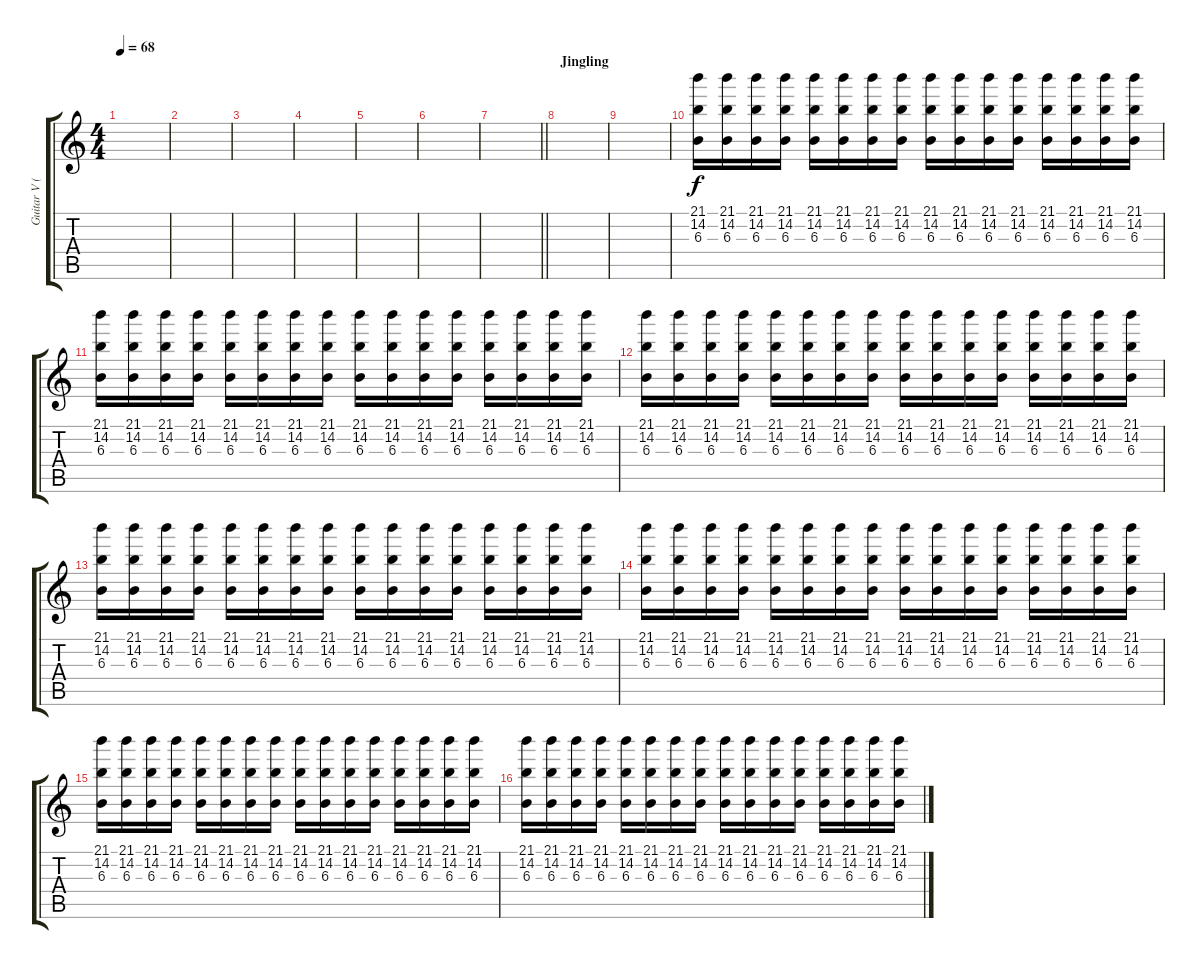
\track ("Guitar V (Electric) Backup Sound" "Guitar V (") {instrument overdrivenguitar}
\staff {score tabs}
\tuning (D4 A3 F3 C3 G2 D2) {hide}
\ts (4 4)
\tempo 68
\clef g2
\ks c
|
|
|
|
|
|
\barLineRight lightlight
|
\section ("" "Jingling")
|
|
(21.1 14.2 6.3).16{volume 0 instrument pad2warm} (21.1 14.2 6.3).16{volume 11} (21.1 14.2 6.3).16 (21.1 14.2 6.3).16 (21.1 14.2 6.3).16 (21.1 14.2 6.3).16 (21.1 14.2 6.3).16 (21.1 14.2 6.3).16 (21.1 14.2 6.3).16 (21.1 14.2 6.3).16 (21.1 14.2 6.3).16 (21.1 14.2 6.3).16 (21.1 14.2 6.3).16 (21.1 14.2 6.3).16 (21.1 14.2 6.3).16 (21.1 14.2 6.3).16 |
(21.1 14.2 6.3).16 (21.1 14.2 6.3).16 (21.1 14.2 6.3).16 (21.1 14.2 6.3).16 (21.1 14.2 6.3).16 (21.1 14.2 6.3).16 (21.1 14.2 6.3).16 (21.1 14.2 6.3).16 (21.1 14.2 6.3).16 (21.1 14.2 6.3).16 (21.1 14.2 6.3).16 (21.1 14.2 6.3).16 (21.1 14.2 6.3).16 (21.1 14.2 6.3).16 (21.1 14.2 6.3).16 (21.1 14.2 6.3).16 |
(21.1 14.2 6.3).16 (21.1 14.2 6.3).16 (21.1 14.2 6.3).16 (21.1 14.2 6.3).16 (21.1 14.2 6.3).16 (21.1 14.2 6.3).16 (21.1 14.2 6.3).16 (21.1 14.2 6.3).16 (21.1 14.2 6.3).16 (21.1 14.2 6.3).16 (21.1 14.2 6.3).16 (21.1 14.2 6.3).16 (21.1 14.2 6.3).16 (21.1 14.2 6.3).16 (21.1 14.2 6.3).16 (21.1 14.2 6.3).16 |
(21.1 14.2 6.3).16 (21.1 14.2 6.3).16 (21.1 14.2 6.3).16 (21.1 14.2 6.3).16 (21.1 14.2 6.3).16 (21.1 14.2 6.3).16 (21.1 14.2 6.3).16 (21.1 14.2 6.3).16 (21.1 14.2 6.3).16 (21.1 14.2 6.3).16 (21.1 14.2 6.3).16 (21.1 14.2 6.3).16 (21.1 14.2 6.3).16 (21.1 14.2 6.3).16 (21.1 14.2 6.3).16 (21.1 14.2 6.3).16 |
(21.1 14.2 6.3).16 (21.1 14.2 6.3).16 (21.1 14.2 6.3).16 (21.1 14.2 6.3).16 (21.1 14.2 6.3).16 (21.1 14.2 6.3).16 (21.1 14.2 6.3).16 (21.1 14.2 6.3).16 (21.1 14.2 6.3).16 (21.1 14.2 6.3).16 (21.1 14.2 6.3).16 (21.1 14.2 6.3).16 (21.1 14.2 6.3).16 (21.1 14.2 6.3).16 (21.1 14.2 6.3).16 (21.1 14.2 6.3).16 |
(21.1 14.2 6.3).16 (21.1 14.2 6.3).16 (21.1 14.2 6.3).16 (21.1 14.2 6.3).16 (21.1 14.2 6.3).16 (21.1 14.2 6.3).16 (21.1 14.2 6.3).16 (21.1 14.2 6.3).16 (21.1 14.2 6.3).16 (21.1 14.2 6.3).16 (21.1 14.2 6.3).16 (21.1 14.2 6.3).16 (21.1 14.2 6.3).16 (21.1 14.2 6.3).16 (21.1 14.2 6.3).16 (21.1 14.2 6.3).16 |
(21.1 14.2 6.3).16 (21.1 14.2 6.3).16 (21.1 14.2 6.3).16 (21.1 14.2 6.3).16 (21.1 14.2 6.3).16 (21.1 14.2 6.3).16 (21.1 14.2 6.3).16 (21.1 14.2 6.3).16 (21.1 14.2 6.3).16 (21.1 14.2 6.3).16 (21.1 14.2 6.3).16 (21.1 14.2 6.3).16 (21.1 14.2 6.3).16 (21.1 14.2 6.3).16 (21.1 14.2 6.3).16 (21.1 14.2 6.3).16
